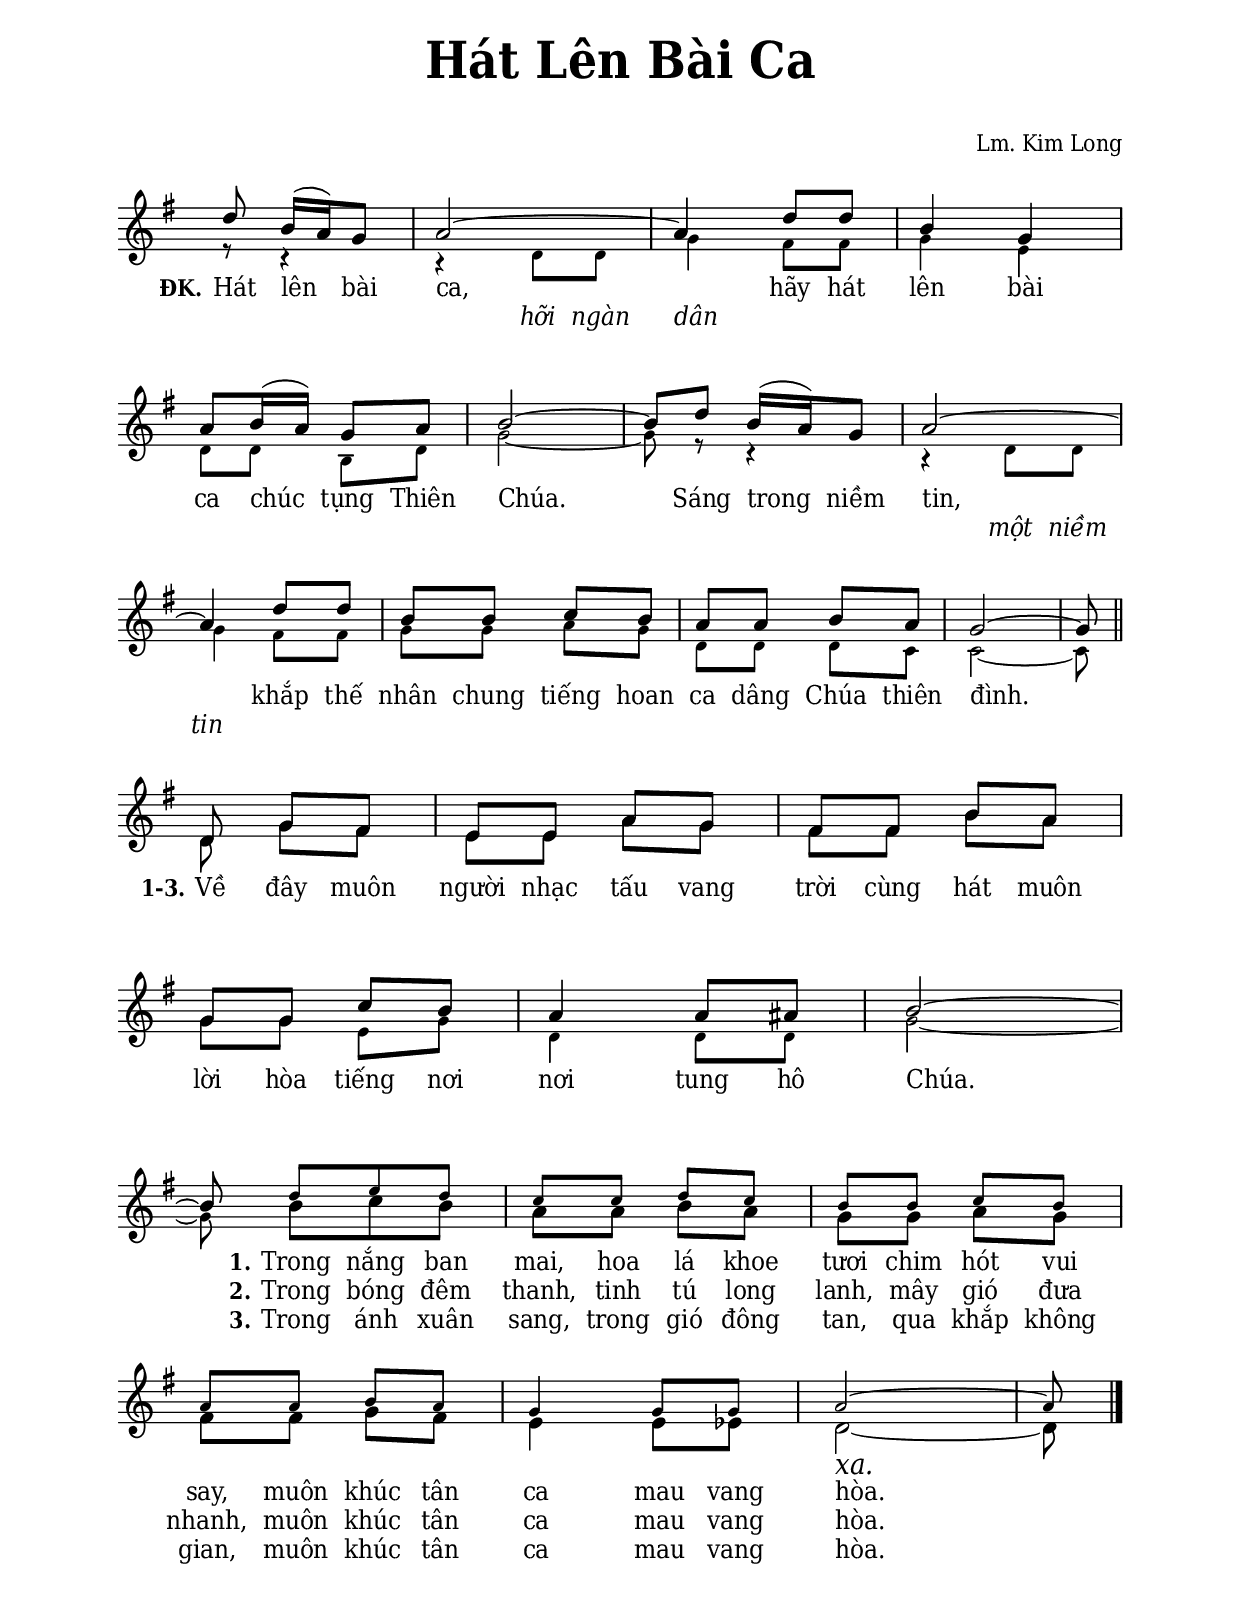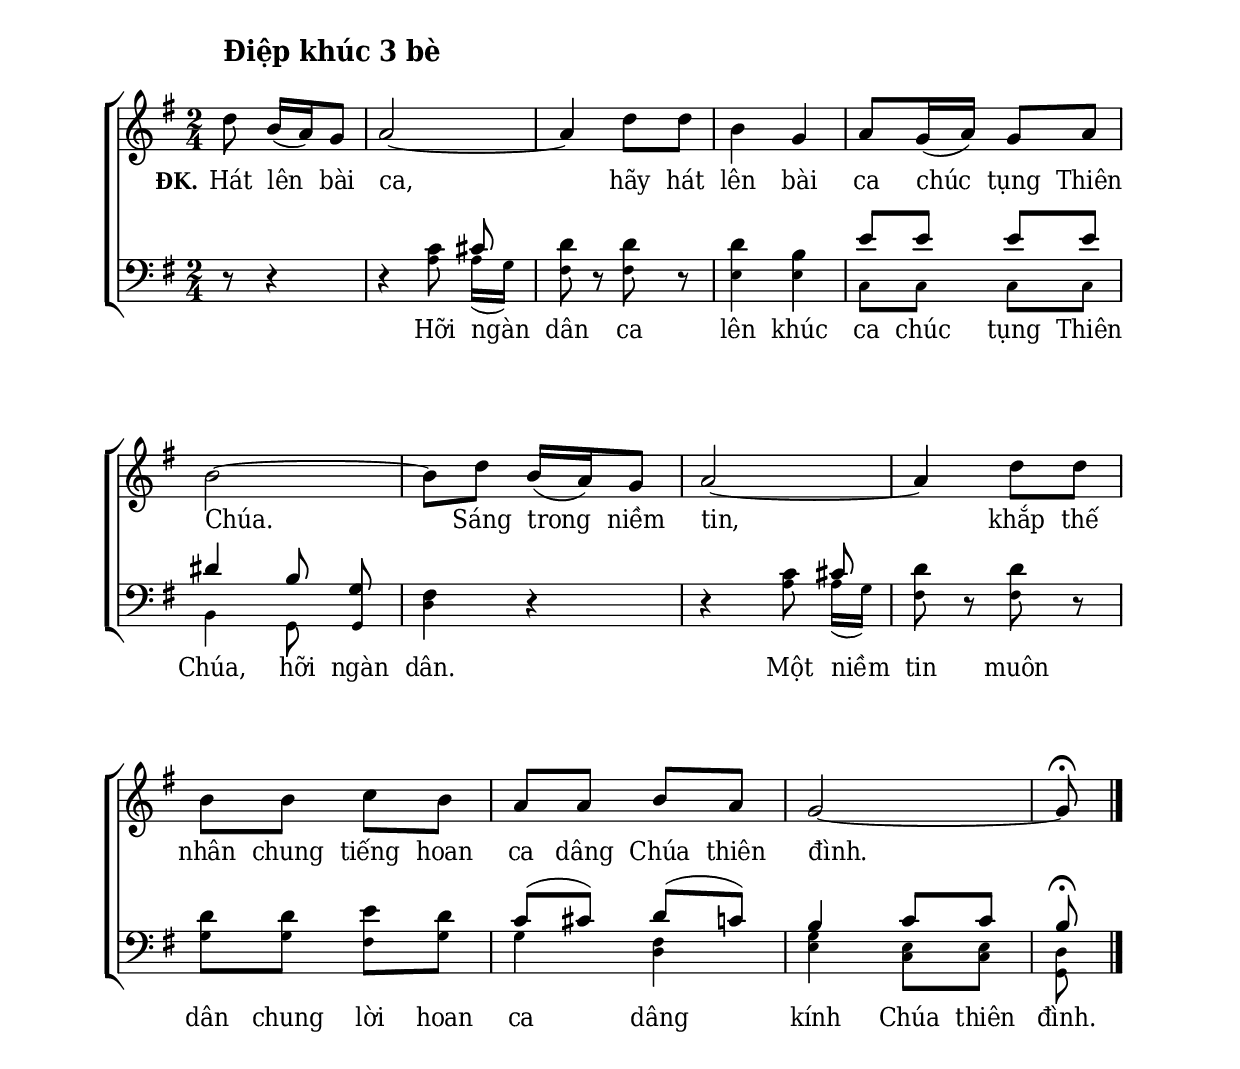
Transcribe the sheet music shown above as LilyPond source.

% Cài đặt chung\
\version "2.22.1"
\include "english.ly"

\header {
  title = \markup { \fontsize #3 "Hát Lên Bài Ca" }
  composer = " "
  arranger = "Lm. Kim Long"
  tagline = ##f
}

nhacPhienKhucSop = \relative c'' {
  \stemUp
  \partial 4. d8 b16 (a) g8 |
  a2 ~ |
  a4 d8 d |
  b4 g |
  a8 b16 (a) g8 a |
  b2 ~ |
  b8 d b16 (a) g8 |
  a2 ~ |
  a4 d8 d |
  b b c b |
  a a b a |
  g2 ~ |
  g8 \bar "||" \break
  
  \partial 4. d8 g fs |
  e8 e a g |
  fs fs b a |
  g g c b |
  a4 a8 as |
  b2 ~ |
  \autoBeamOff
  b8
  
  \stemDown
  \autoBeamOn
  b [c b] |
  a a b a |
  g g a g |
  fs fs g fs |
  e4 e8 ef |
  d2 _~ |
  d8 \bar "|."
}

nhacPhienKhucBas = \relative c' {
  \partial 4. r8 r4 |
  r4 d8 d |
  g4 fs8 fs |
  g4 e |
  d8 d b d |
  g2 ~ |
  g8 r r4 |
  r4 d8 d |
  g4 fs8 fs |
  g g a g |
  d d d c |
  c2 ~ |
  c8
  
  d8 g fs |
  e e a g |
  fs fs b a |
  g g e g |
  d4 d8 d |
  g2 ~ |
  \autoBeamOff
  g8
  
  \stemUp
  \autoBeamOn
  d' [e d] |
  c c d c |
  b b c b |
  a a b a |
  g4 g8 g |
  a2 _\markup { \huge \italic "xa." } ^~|
  a8
}

nhacDiepKhucSopHai = \relative c'' {
  ^\markup { \bold \huge \raise #4 "Điệp khúc 3 bè" }
  \partial 4. d8 b16 (a) g8 |
  a2 ~ |
  a4 d8 d |
  b4 g |
  a8 g16 (a) g8 a |
  b2 ~ |
  b8 d b16 (a) g8 |
  a2 ~ |
  a4 d8 d |
  b b c b |
  a a b a |
  g2 ~ |
  g8 \fermata \bar "|."
}

nhacDiepKhucTenorHai = \relative c' {
  \partial 4. r8 r4
  r4 c8 cs |
  d8 r d r |
  d4 b |
  e8 e e e |
  ds4 b8 g |
  fs4 r |
  r c'8 cs |
  d r d r |
  d d e d |
  c (cs) d (c) |
  b4 c8 c |
  b \fermata
}

nhacDiepKhucBasHai = \relative c' {
  \partial 4. r8 r4 |
  r4 a8 a16 (g) |
  fs8 r fs8 r |
  e4 e |
  c8 c c c |
  b4 g8 g |
  d'4 r |
  r a'8 a16 (g) |
  fs8 r fs r |
  g g fs g |
  g4 <fs d> |
  <g e> <e c>8 <e c> |
  <d g,>
}

loiPhienKhucSopMot = \lyrics {
  \set stanza = "ĐK."
  Hát lên bài ca,
  hãy hát lên bài ca chúc tụng Thiên Chúa.
  Sáng trong niềm tin,
  khắp thế nhân chung tiếng hoan ca
  dâng Chúa thiên đình.
  
  \set stanza = "1-3."
  Về đây muôn người nhạc tấu vang trời
  cùng hát muôn lời hòa tiếng nơi nơi
  tung hô Chúa.
  
  <<
    {
      \set stanza = "1."
      Trong nắng ban mai,
      hoa lá khoe tươi chim hót vui say,
      muôn khúc tân ca  mau vang hòa.
    }
    \new Lyrics {
      \set associatedVoice = "nhacThamChieuPhienKhucSop"
      \set stanza = "2."
      Trong bóng đêm thanh,
      tinh tú long lanh,
      mây gió đưa nhanh,
      muôn khúc tân ca mau vang hòa.
    }
    \new Lyrics {
      \set associatedVoice = "nhacThamChieuPhienKhucSop"
      \set stanza = "3."
      Trong ánh xuân sang,
      trong gió đông tan,
      qua khắp không gian,
      muôn khúc tân ca mau vang hòa.
    }
  >>
}

loiPhienKhucBasMot = \lyrics {
  \override Lyrics.LyricText.font-shape = #'italic
  hỡi ngàn dân
  _ _ _ _ _ _ _ _ _
  một niềm tin
}

loiDiepKhucSopHai = \lyrics {
  \set stanza = "ĐK."
  Hát lên bài ca,
  hãy hát lên bài ca chúc tụng Thiên Chúa.
  Sáng trong niềm tin,
  khắp thế nhân chung tiếng hoan ca
  dâng Chúa thiên đình.
}

loiDiepKhucBasHai = \lyrics {
  Hỡi ngàn dân
  ca lên khúc ca chúc tụng Thiên Chúa,
  hỡi ngàn dân.
  Một niềm tin
  muôn dân chung lời hoan ca
  dâng kính Chúa thiên đình.
}

% Dàn trang
\paper {
  #(set-paper-size "a4")
  top-margin = 15\mm
  bottom-margin = 20\mm
  left-margin = 20\mm
  right-margin = 20\mm
  indent = #0
  #(define fonts
	 (make-pango-font-tree "Deja Vu Serif Condensed"
	 		       "Deja Vu Serif Condensed"
			       "Deja Vu Serif Condensed"
			       (/ 20 20)))
  print-page-number = ##f
  system-system-spacing = #'((basic-distance . 13)
                             (minimum-distance . 13)
                             (padding . 2))
  score-system-spacing = #'((basic-distance . 13)
                             (minimum-distance . 13)
                             (padding . 2))
  %page-count = 2
}

TongNhip = {
  \key g \major \time 2/4
  \set Timing.beamExceptions = #'()
  \set Timing.baseMoment = #(ly:make-moment 1/4)
}

% Đổi kích thước nốt cho bè phụ
notBePhu =
#(define-music-function (font-size music) (number? ly:music?)
   (for-some-music
     (lambda (m)
       (if (music-is-of-type? m 'rhythmic-event)
           (begin
             (set! (ly:music-property m 'tweaks)
                   (cons `(font-size . ,font-size)
                         (ly:music-property m 'tweaks)))
             #t)
           #f))
     music)
   music)

\score {
  \new ChoirStaff <<
    \new Staff = diepKhuc \with {
        \consists "Merge_rests_engraver"
        printPartCombineTexts = ##f
      }
      <<
     \new Voice \partCombineChords 
          { \TongNhip \nhacPhienKhucSop }
          \\
          { \notBePhu -2 { \nhacPhienKhucBas } }
        \new NullVoice = nhacThamChieuPhienKhucSop \nhacPhienKhucSop
        \new Lyrics \lyricsto nhacThamChieuPhienKhucSop \loiPhienKhucSopMot
        \new NullVoice = nhacThamChieuPhienKhucBas \nhacPhienKhucBas
        \new Lyrics \lyricsto nhacThamChieuPhienKhucBas \loiPhienKhucBasMot
      >>
  >>
  \layout {
    %\override Lyrics.LyricText.font-size = #+2
    \override Lyrics.LyricSpace.minimum-distance = #1.5
    \override Staff.TimeSignature.transparent = ##t
    \override Score.BarNumber.break-visibility = ##(#f #f #f)
  } 
}

\score {
  \new ChoirStaff <<
    \new Staff <<
      \new Voice = "beSop" {
        \clef treble \TongNhip \nhacDiepKhucSopHai
      }
      \new Lyrics \lyricsto beSop \loiDiepKhucSopHai
    >>
    \new Staff \with {
        \consists "Merge_rests_engraver"
        printPartCombineTexts = ##f
      }
      <<
     \new Voice = "beBas" {
       \clef bass
       \TongNhip \partCombine 
          \nhacDiepKhucTenorHai
          \notBePhu -2 { \nhacDiepKhucBasHai } }
        \new NullVoice = nhacThamChieuDiepKhucBasHai \nhacDiepKhucBasHai
        \new Lyrics \lyricsto nhacThamChieuDiepKhucBasHai \loiDiepKhucBasHai
      >>
  >>
  \layout {
    %\override Lyrics.LyricText.font-size = #+2
    \override Lyrics.LyricSpace.minimum-distance = #1.5
    \override Score.BarNumber.break-visibility = ##(#f #f #f)
    \override Staff.VerticalAxisGroup.staff-staff-spacing =
        #'((basic-distance . 8)
	   (minimum-distance . 8)
	   (padding . 1))
  }
}
